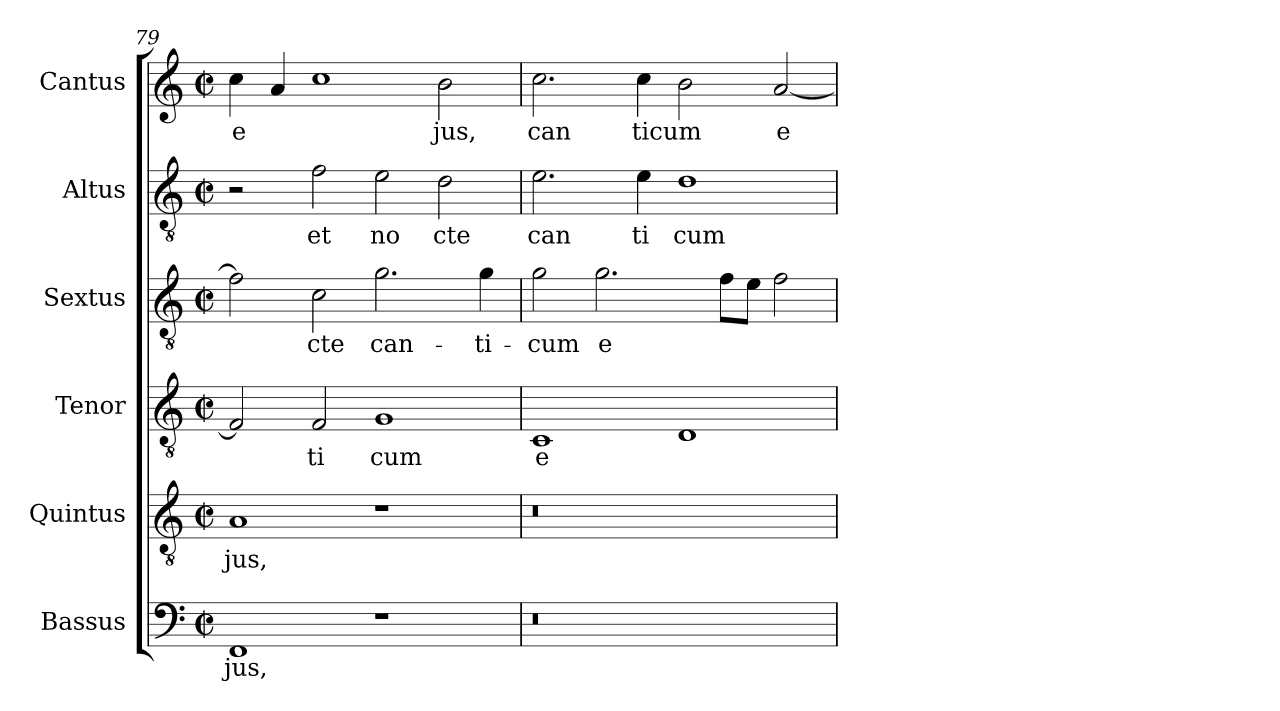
**kern	**text	**kern	**text	**kern	**text	**kern	**text	**kern	**text	**kern	**text
*part6	*part6	*part5	*part5	*part4	*part4	*part3	*part3	*part2	*part2	*part1	*part1
*staff6	*staff6	*staff5	*staff5	*staff4	*staff4	*staff3	*staff3	*staff2	*staff2	*staff1	*staff1
*I"Bassus	*	*I"Quintus	*	*I"Tenor	*	*I"Sextus	*	*I"Altus	*	*I"Cantus	*
*clefF4	*	*clefGv2	*	*clefGv2	*	*clefGv2	*	*clefGv2	*	*clefG2	*
*k[]	*	*k[]	*	*k[]	*	*k[]	*	*k[]	*	*k[]	*
*C:	*	*C:	*	*C:	*	*C:	*	*C:	*	*C:	*
*M2/2	*	*M2/2	*	*M2/2	*	*M2/2	*	*M2/2	*	*M2/2	*
*met(c|)	*	*met(c|)	*	*met(c|)	*	*met(c|)	*	*met(c|)	*	*met(c|)	*
=79	=79	=79	=79	=79	=79	=79	=79	=79	=79	=79	=79
!	!LO:LY:b	!	!LO:LY:b:cj	!	!LO:LY:b:cj	!	!LO:LY:b:cj	!	!	!	!LO:LY:b
1FF	-jus,	1A	jus,	2F/]	.	2f\]	--	2r	.	4cc\	e
!	!	!	!	!	!	!	!	!	!	!	!LO:LY:b
.	.	.	.	.	.	.	.	.	.	4a/	.
!	!	!	!	!	!LO:LY:b:cj	!	!LO:LY:b:cj	!	!LO:LY:b:cj	!	!LO:LY:b
.	.	.	.	2F/	ti	2c\	-cte	2f\	et	1cc	.
!	!	!	!	!	!LO:LY:b:cj	!	!LO:LY:b:cj	!	!LO:LY:b:cj	!	!
1r	.	1r	.	1G	cum	2.g\	can-	2e\	no	.	.
!	!	!	!	!	!	!	!	!	!LO:LY:b:cj	!	!LO:LY:b
.	.	.	.	.	.	.	.	2d\	cte	2b\	jus,
!	!	!	!	!	!	!	!LO:LY:b:cj	!	!	!	!
.	.	.	.	.	.	4g\	-ti-	.	.	.	.
=80	=80	=80	=80	=80	=80	=80	=80	=80	=80	=80	=80
!	!	!	!	!	!LO:LY:b:cj	!	!LO:LY:b:cj	!	!LO:LY:b:cj	!	!LO:LY:b
0r	.	0r	.	1C	e	2g\	-cum	2.e\	can	2.cc\	can
!	!	!	!	!	!	!	!LO:LY:b:cj	!	!	!	!
.	.	.	.	.	.	2.g\	e-	.	.	.	.
!	!	!	!	!	!	!	!	!	!LO:LY:b:cj	!	!LO:LY:b
.	.	.	.	.	.	.	.	4e\	ti	4cc\	ticum
!	!	!	!	!	!LO:LY:b:cj	!	!	!	!LO:LY:b:cj	!	!LO:LY:b
.	.	.	.	1D	.	.	.	1d	cum	2b\	.
!	!	!	!	!	!	!	!LO:LY:b:cj	!	!	!	!
.	.	.	.	.	.	8f\L	--	.	.	.	.
!	!	!	!	!	!	!	!LO:LY:b:cj	!	!	!	!
.	.	.	.	.	.	8e\J	--	.	.	.	.
!	!	!	!	!	!	!	!LO:LY:b:cj	!	!	!	!LO:LY:b
.	.	.	.	.	.	2f\	--	.	.	[<2a/	e
=	=	=	=	=	=	=	=	=	=	=	=
*-	*-	*-	*-	*-	*-	*-	*-	*-	*-	*-	*-
